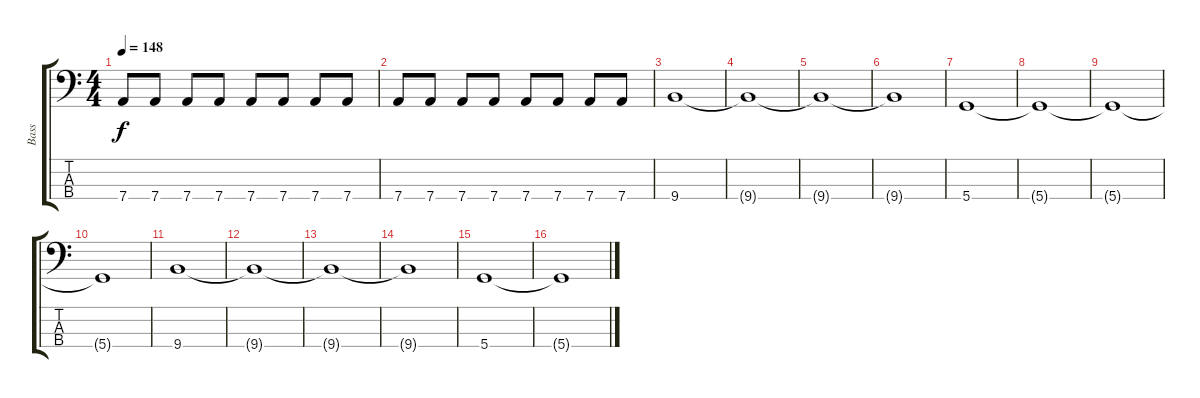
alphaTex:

\track ("Bass" "Bass") {instrument electricbasspick}
\staff {score tabs}
\tuning (G2 D2 A1 D1) {hide}
\ts (4 4)
\tempo 148
\clef f4
\ks c
7.4.8{dy f} 7.4.8 7.4.8 7.4.8 7.4.8 7.4.8 7.4.8 7.4.8 |
7.4.8 7.4.8 7.4.8 7.4.8 7.4.8 7.4.8 7.4.8 7.4.8 |
9.4.1 |
9.4{t}.1 |
9.4{t}.1 |
9.4{t}.1 |
5.4.1 |
5.4{t}.1 |
5.4{t}.1 |
5.4{t}.1 |
9.4.1 |
9.4{t}.1 |
9.4{t}.1 |
9.4{t}.1 |
5.4.1 |
5.4{t}.1
